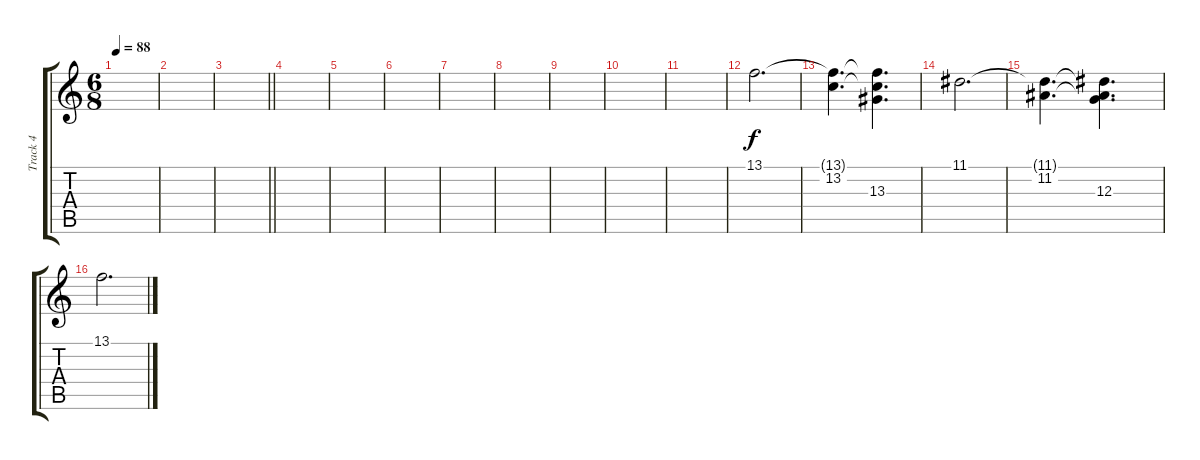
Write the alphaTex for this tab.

\track ("Track 4" "Track 4") {instrument synthstrings1}
\staff {score tabs}
\tuning (E4 B3 G3 D3 A2 E2) {hide}
\ts (6 8)
\tempo 88
\clef g2
\ks c
|
|
\barLineRight lightlight
|
|
|
|
|
|
|
|
|
13.1.2{d} |
(13.1{t} 13.2).4{d} (13.1{t} 13.2{t} 13.3).4{d} |
11.1.2{d} |
(11.1{t} 11.2).4{d} (11.1{t} 11.2{t} 12.3).4{d} |
13.1.2{d}
